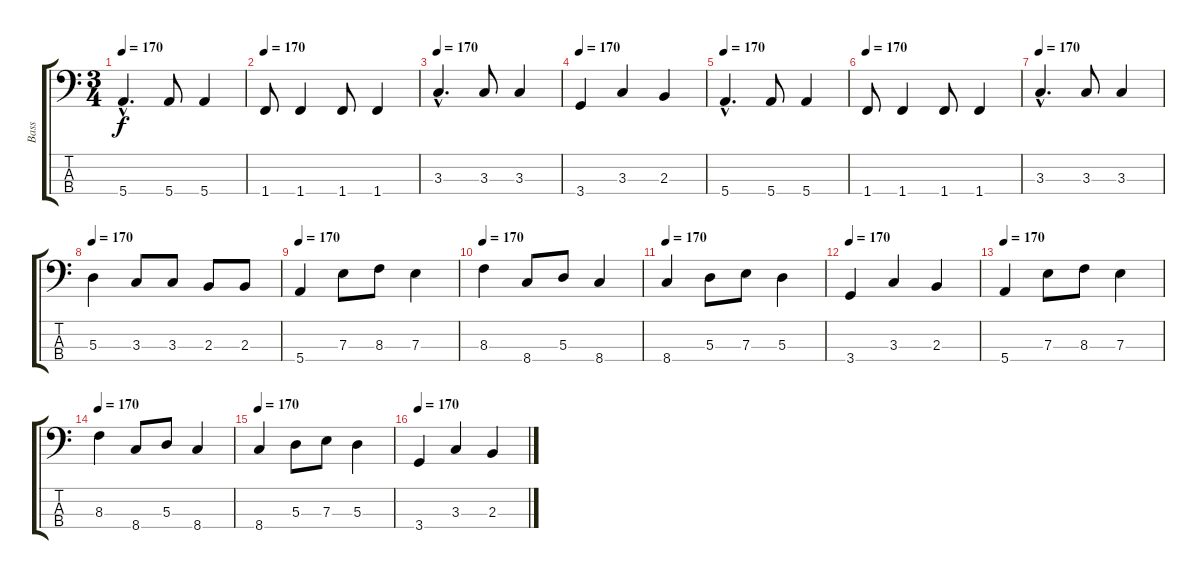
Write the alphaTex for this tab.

\track ("Bass" "Bass") {instrument electricbasspick}
\staff {score tabs}
\tuning (G2 D2 A1 E1) {hide}
\ts (3 4)
\tempo 170
\clef f4
\ks c
5.4{hac}.4{d dy f} 5.4.8 5.4.4 |
\tempo 170
1.4.8 1.4.4 1.4.8 1.4.4 |
\tempo 170
3.3{hac}.4{d} 3.3.8 3.3.4 |
\tempo 170
3.4.4 3.3.4 2.3.4 |
\tempo 170
5.4{hac}.4{d} 5.4.8 5.4.4 |
\tempo 170
1.4.8 1.4.4 1.4.8 1.4.4 |
\tempo 170
3.3{hac}.4{d} 3.3.8 3.3.4 |
\tempo 170
5.3.4 3.3.8 3.3.8 2.3.8 2.3.8 |
\tempo 170
5.4.4 7.3.8 8.3.8 7.3.4 |
\tempo 170
8.3.4 8.4.8 5.3.8 8.4.4 |
\tempo 170
8.4.4 5.3.8 7.3.8 5.3.4 |
\tempo 170
3.4.4 3.3.4 2.3.4 |
\tempo 170
5.4.4 7.3.8 8.3.8 7.3.4 |
\tempo 170
8.3.4 8.4.8 5.3.8 8.4.4 |
\tempo 170
8.4.4 5.3.8 7.3.8 5.3.4 |
\tempo 170
3.4.4 3.3.4 2.3.4
